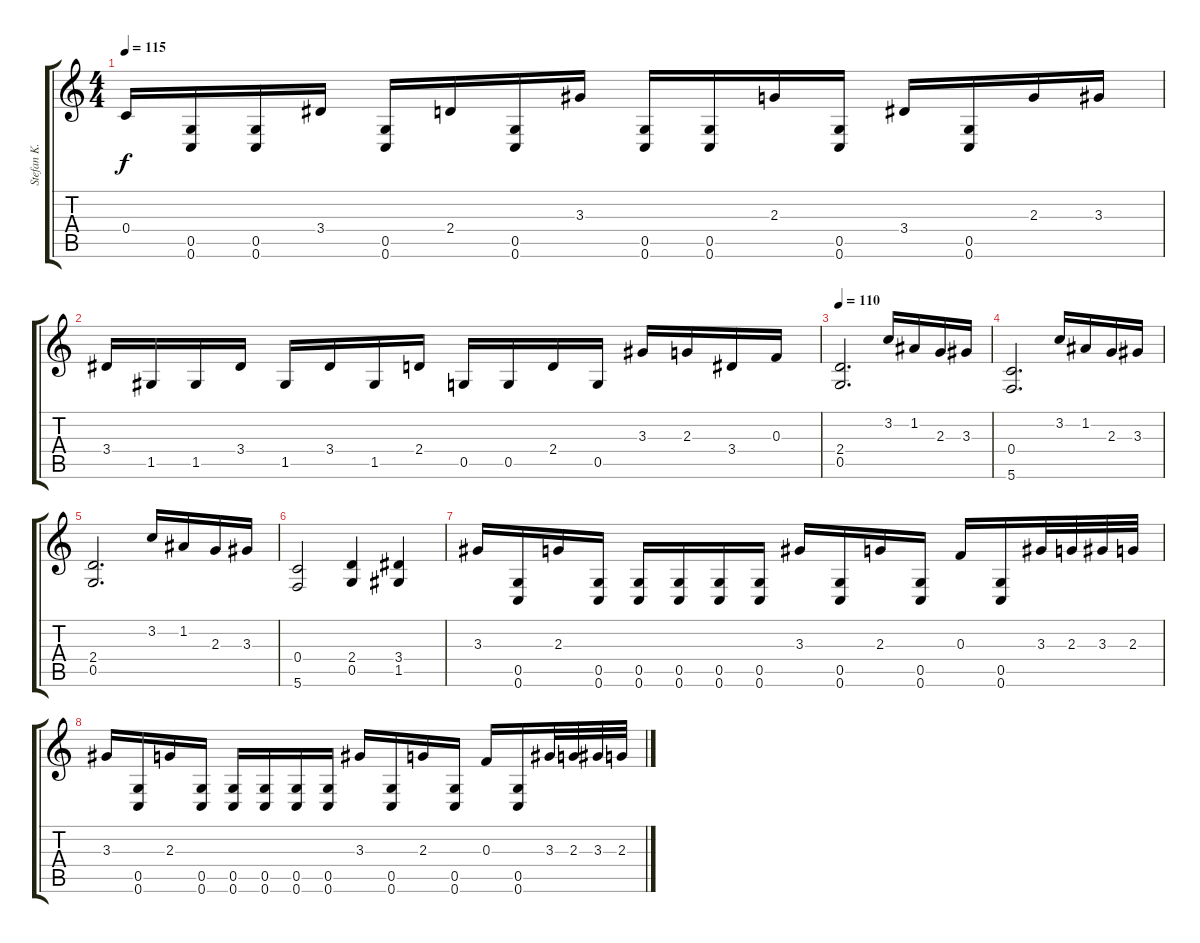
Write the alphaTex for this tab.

\track ("Stefan K." "Stefan K.") {instrument overdrivenguitar}
\staff {score tabs}
\tuning (D4 A3 F3 C3 G2 C2) {hide}
\ts (4 4)
\tempo 115
\clef g2
\ks c
0.4.16{dy f} (0.5 0.6).16 (0.5 0.6).16 3.4.16 (0.5 0.6).16 2.4.16 (0.5 0.6).16 3.3.16 (0.5 0.6).16 (0.5 0.6).16 2.3.16 (0.5 0.6).16 3.4.16 (0.5 0.6).16 2.3.16 3.3.16 |
3.4.16 1.5.16 1.5.16 3.4.16 1.5.16 3.4.16 1.5.16 2.4.16 0.5.16 0.5.16 2.4.16 0.5.16 3.3.16 2.3.16 3.4.16 0.3.16 |
\tempo 110
(2.4 0.5).2{d} 3.2.16 1.2.16 2.3.16 3.3.16 |
(0.4 5.6).2{d} 3.2.16 1.2.16 2.3.16 3.3.16 |
(2.4 0.5).2{d} 3.2.16 1.2.16 2.3.16 3.3.16 |
(0.4 5.6).2 (2.4 0.5).4 (3.4 1.5).4 |
3.3.16 (0.5 0.6).16 2.3.16 (0.5 0.6).16 (0.5 0.6).16 (0.5 0.6).16 (0.5 0.6).16 (0.5 0.6).16 3.3.16 (0.5 0.6).16 2.3.16 (0.5 0.6).16 0.3.16 (0.5 0.6).16 3.3.32 2.3.32 3.3.32 2.3.32 |
3.3.16 (0.5 0.6).16 2.3.16 (0.5 0.6).16 (0.5 0.6).16 (0.5 0.6).16 (0.5 0.6).16 (0.5 0.6).16 3.3.16 (0.5 0.6).16 2.3.16 (0.5 0.6).16 0.3.16 (0.5 0.6).16 3.3.32 2.3.32 3.3.32 2.3.32
